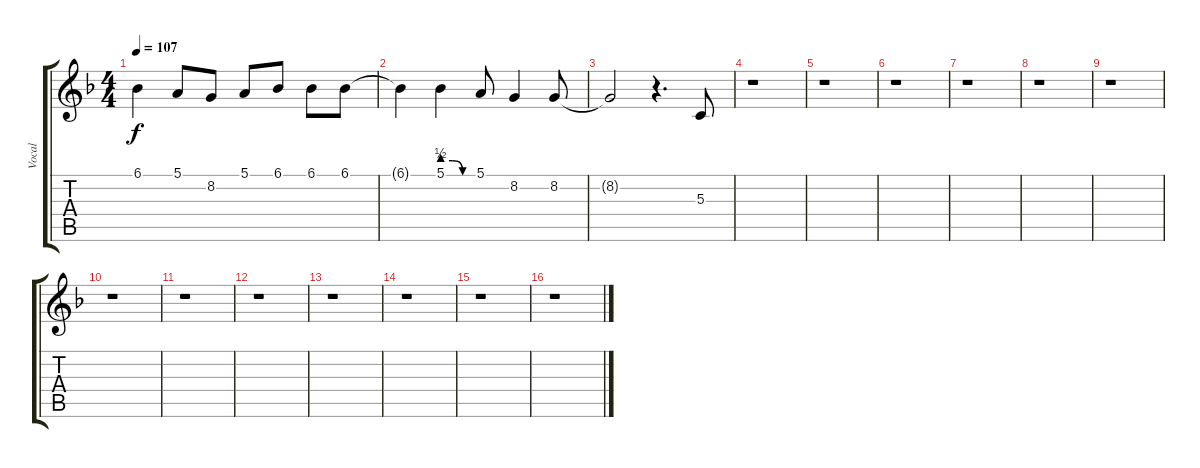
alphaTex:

\track ("Vocal" "Vocal") {instrument frenchhorn}
\staff {score tabs}
\tuning (E4 B3 G3 D3 A2 E2) {hide}
\ts (4 4)
\tempo 107
\clef g2
\ks f
6.1.4{dy f} 5.1.8 8.2.8 5.1.8 6.1.8 6.1.8 6.1.8 |
6.1{t}.4 5.1{be (custom 0 2 20 2 40 0 60 0)}.4 5.1.8 8.2.4 8.2.8 |
8.2{t}.2 r.4{d} 5.3.8 |
r.1 |
r.1 |
r.1 |
r.1 |
r.1 |
r.1 |
r.1 |
r.1 |
r.1 |
r.1 |
r.1 |
r.1 |
r.1
